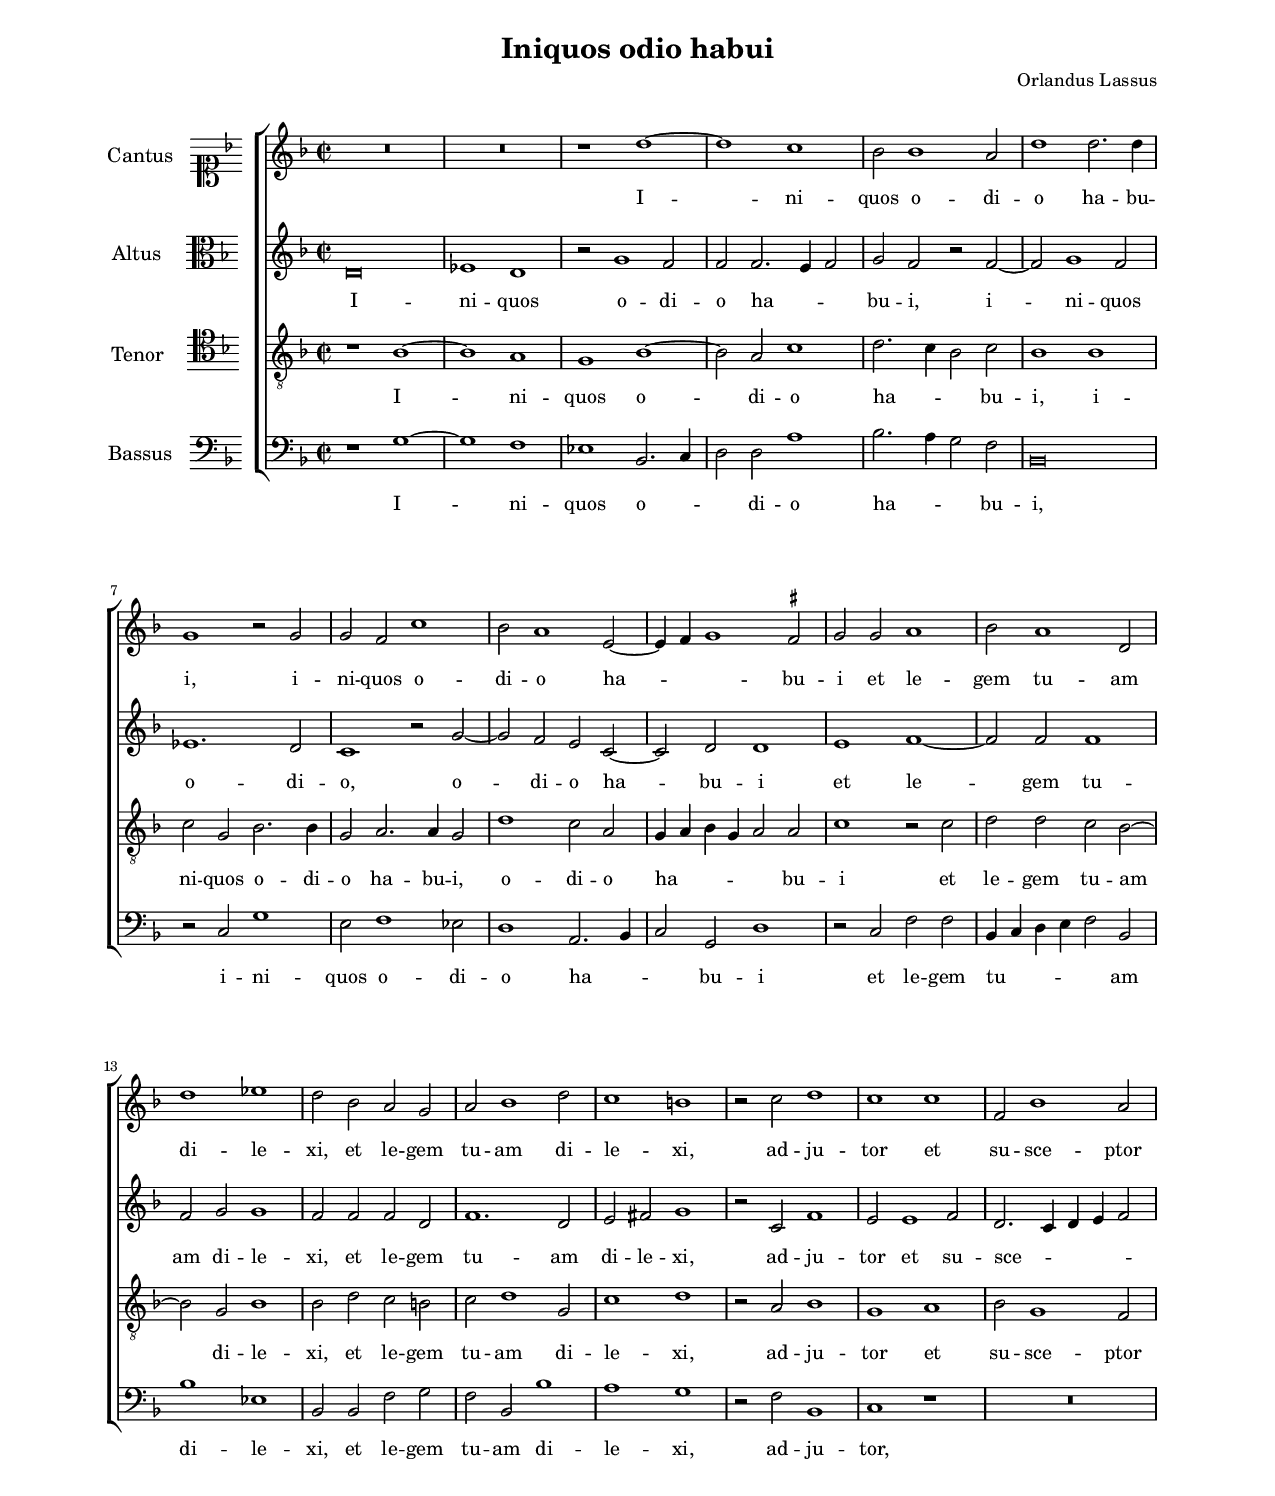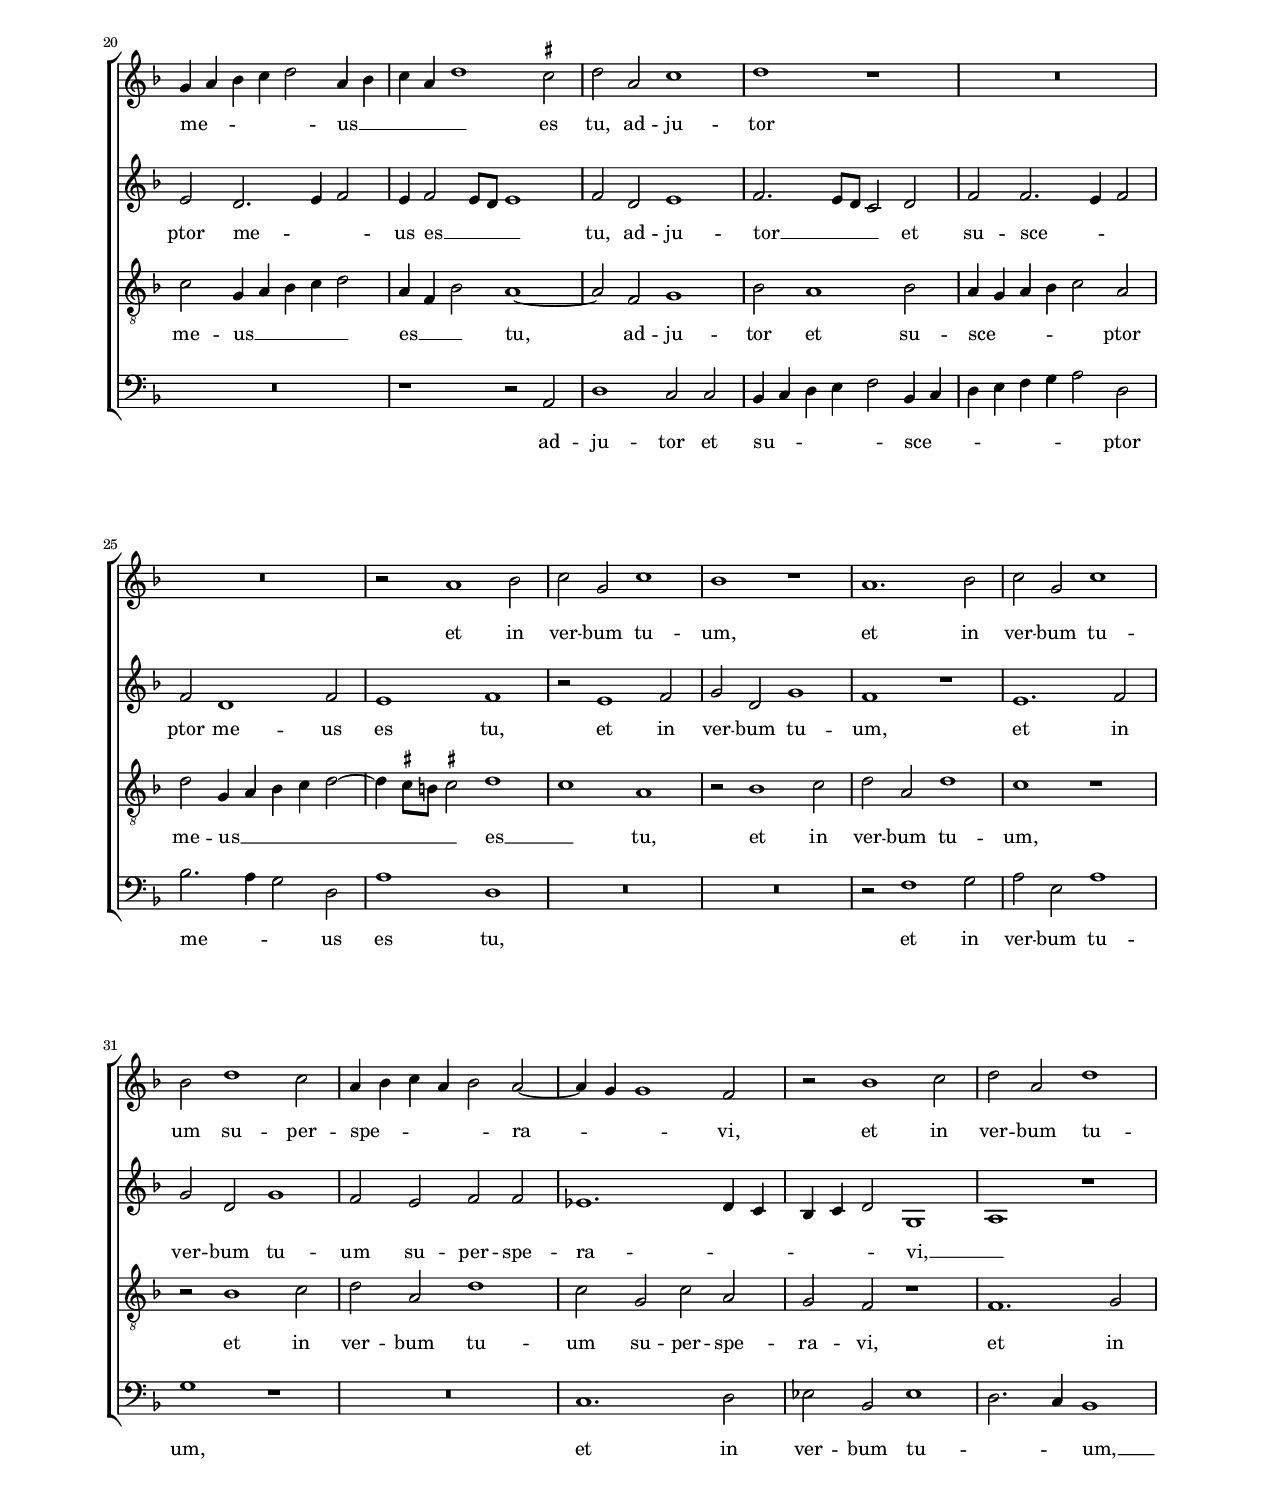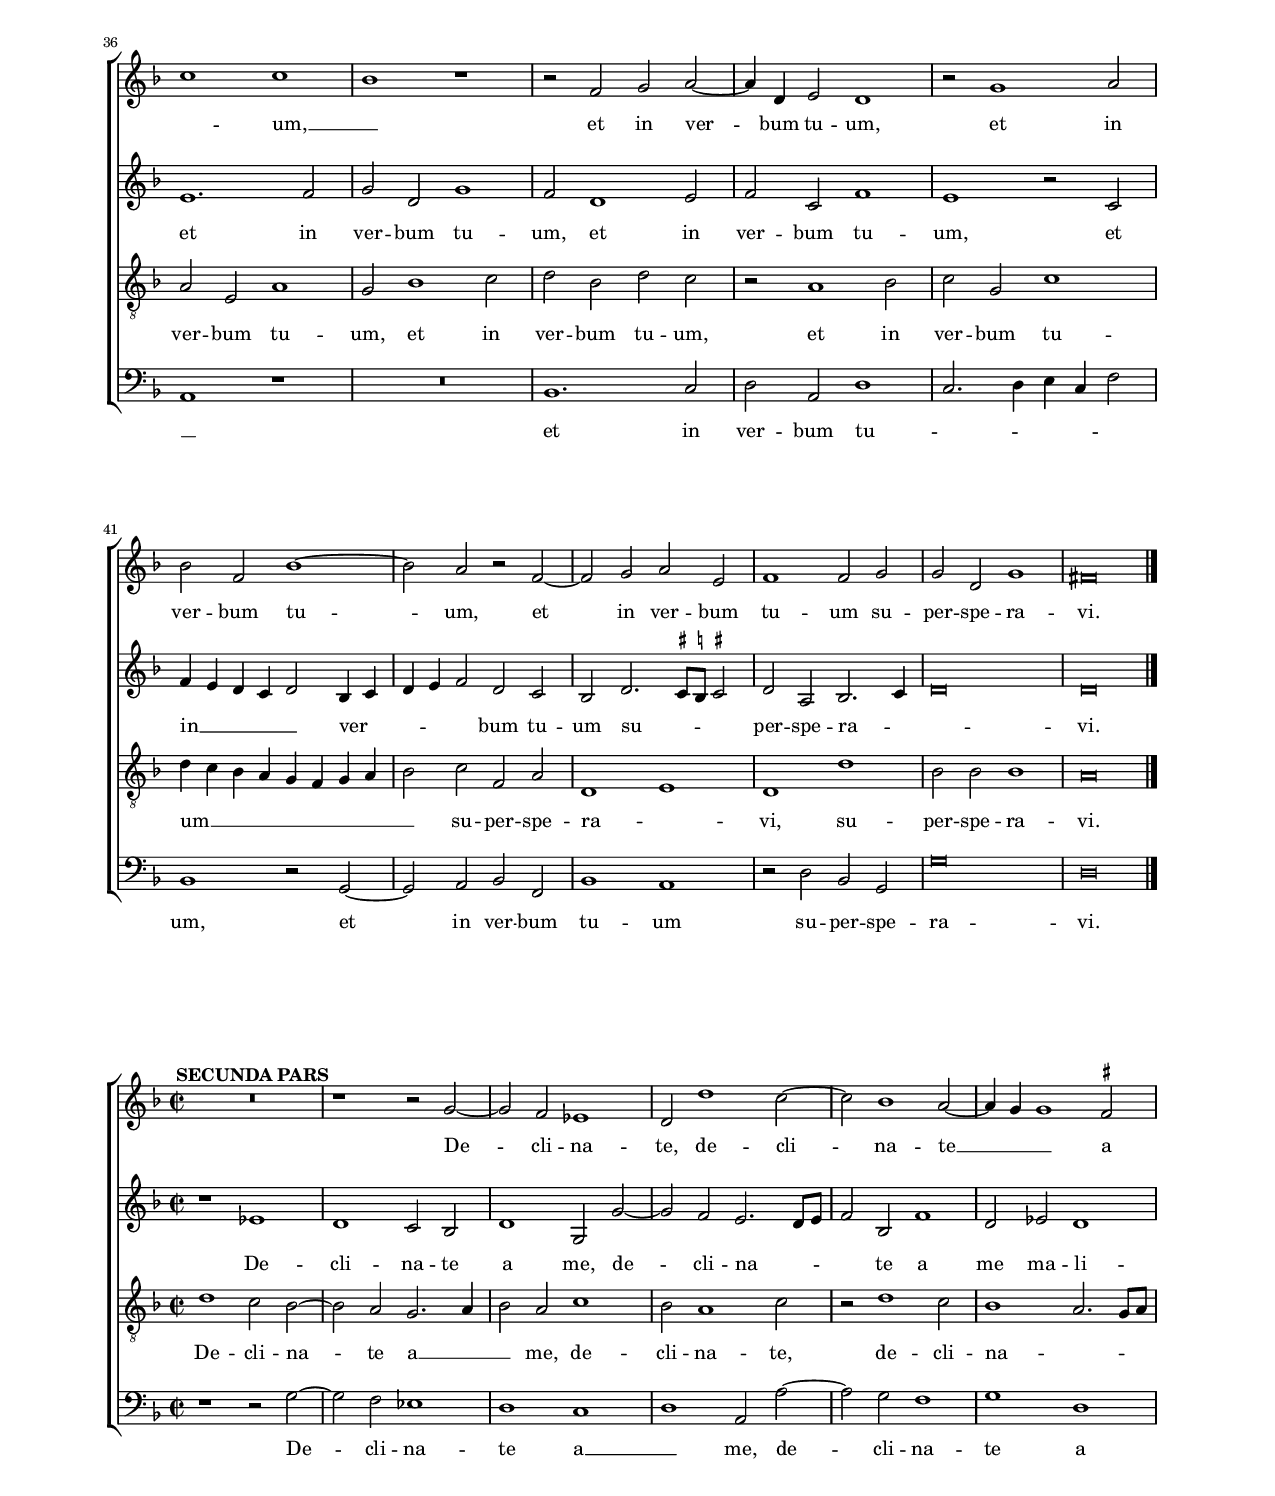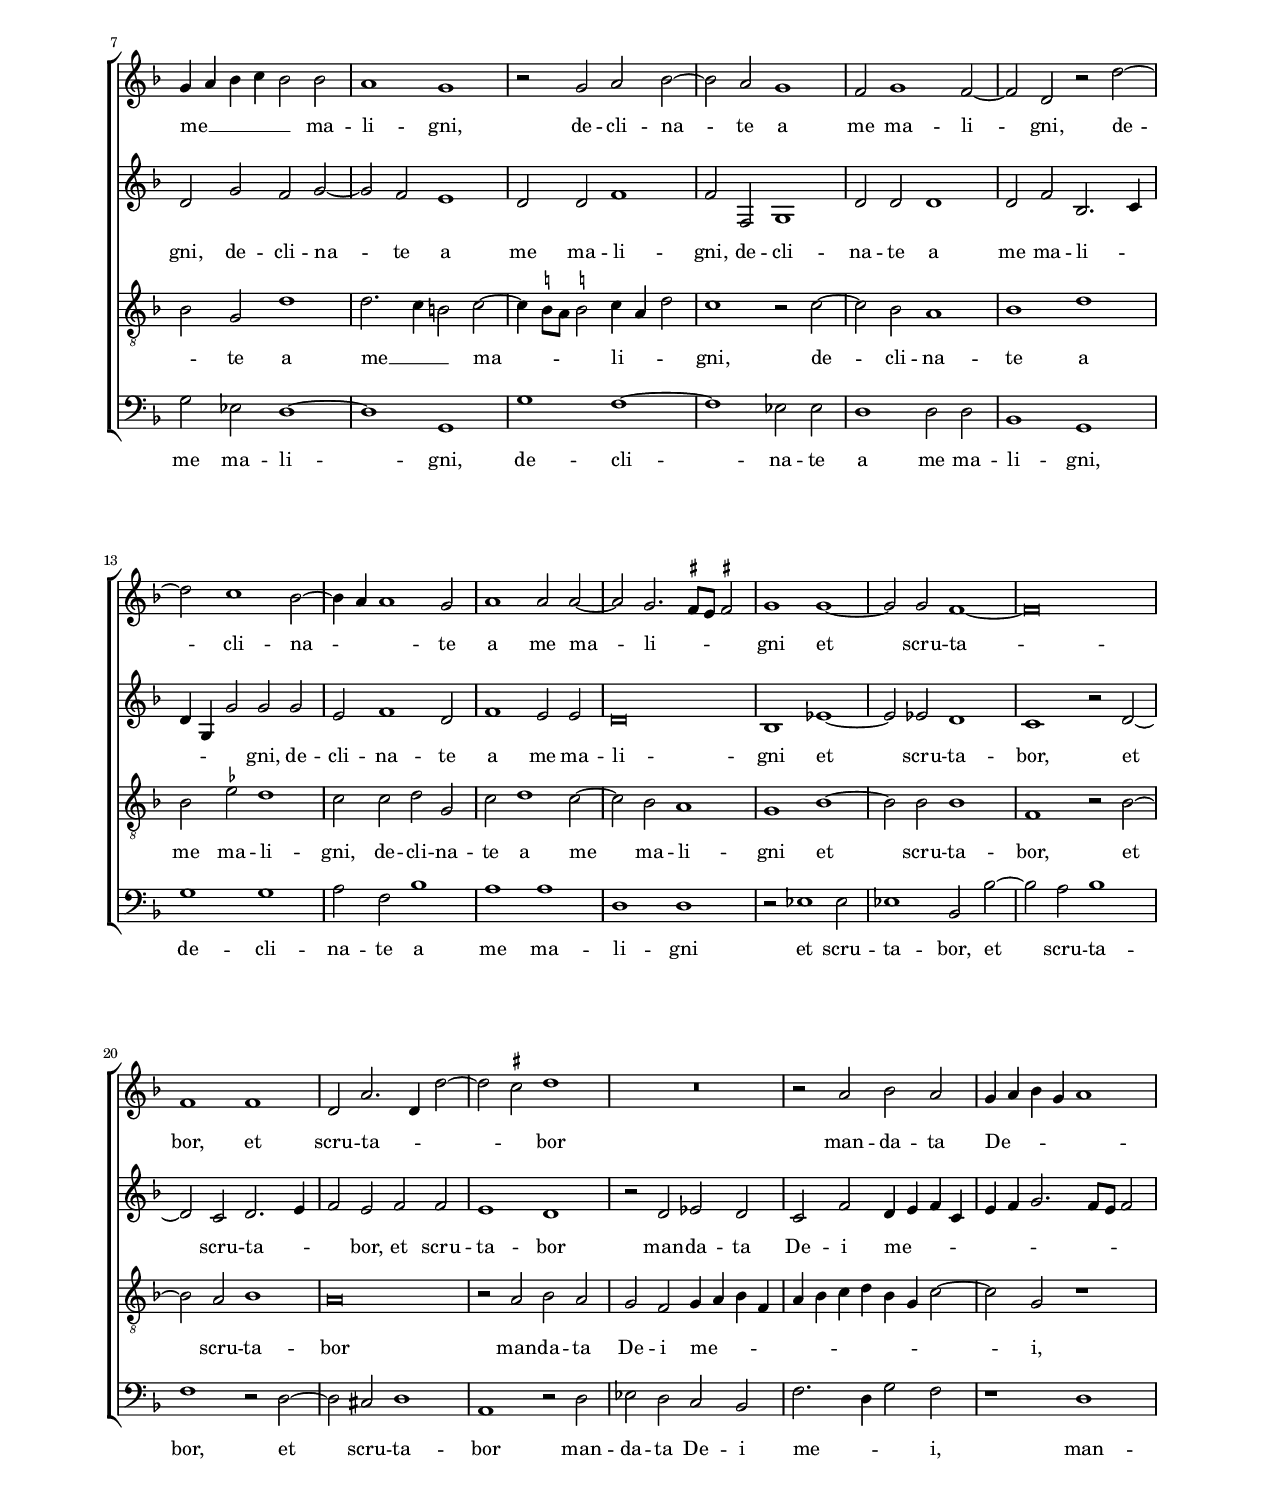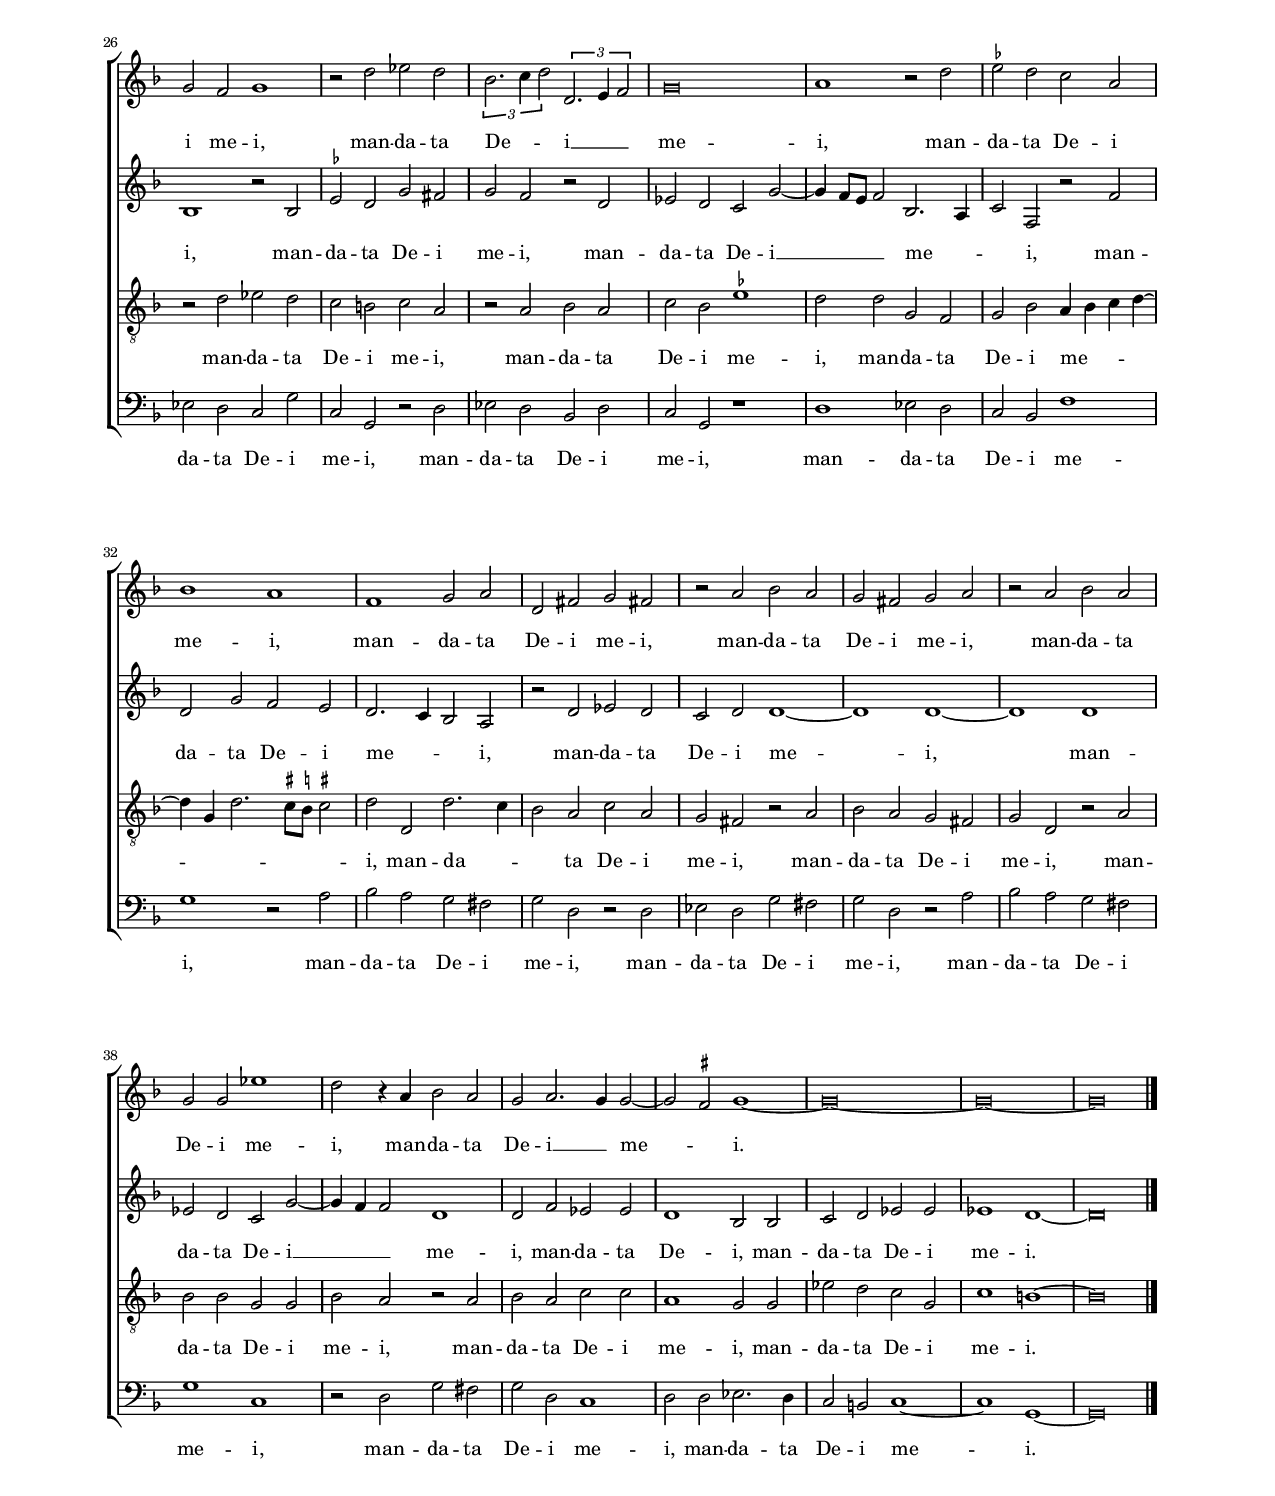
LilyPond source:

\header
{
  title="Iniquos odio habui"
  composer="Orlandus Lassus"
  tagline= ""
}

\version "2.18.2"
\include "deutsch.ly"
#(set-global-staff-size 15.5)
#(set-default-paper-size "letter")
#(ly:set-option 'point-and-click #f)


	ficta = { \once \set suggestAccidentals = ##t }
	
	forget = #(define-music-function (parser location music) (ly:music?) #{
		\accidentalStyle forget
		$music
		\accidentalStyle default
		#})

	m = \melisma
	me = \melismaEnd
%	\mark \markup { \override #'(style . baroque) { \note  #"breve" #1 = \note #"breve." #1 } }


\paper
	{
	top-margin = 1.8 \cm
	bottom-margin = 1.8 \cm
	left-margin = 2 \cm
	right-margin = 2 \cm
	ragged-bottom = ##f
	ragged-last-bottom = ##t
	print-page-number = ##f
	score-system-spacing = #'((basic-distance . 20) (minimum-distance . 14) (padding . 8) (strechability . 50))
	system-system-spacing = #'((basic-distance . 20) (minimum-distance . 14) (padding . 8) (strechability . 50))
	scoreTitleMarkup = \markup { \fill-line  { \null \fontsize #2 \bold \fromproperty #'header:piece \fromproperty #'header:opus } }
	systems-per-page = 3
%	min-systems-per-page = 3
	}

global = {
	\key f \major
	\time 2/2 \set Score.measureLength = #(ly:make-moment 2/1)
	\skip 1*92 \bar "|."
	}
	

incipitcantus = \markup { \score {
	{
	\set Staff.instrumentName = \markup { \fontsize #1 "Cantus" }
	\key f \major
	\clef soprano
	s4 \bar ""
	}
	\layout  {
	raggedright = ##t
	indent = 1.6 \cm
	line-width = 2.2\cm
	\context { \Staff \remove Time_signature_engraver }
	\override Staff.Clef.Y-extent = #'(0 . 0)
	}} \hspace #1 }
      
      
incipitaltus = \markup { \score {
	{
	\set Staff.instrumentName = \markup { \fontsize #1 "Altus" }
	\key f \major
	\clef alto
	s4 \bar ""
	}
	\layout  {
	raggedright = ##t
	indent = 1.6 \cm
	line-width = 2.2\cm
	\context { \Staff \remove Time_signature_engraver }
	\override Staff.Clef.Y-extent = #'(0 . 0)
	}} \hspace #1 }


incipittenor = \markup { \score {
	{
	\set Staff.instrumentName = \markup { \fontsize #1 "Tenor" }
	\key f \major
	\clef tenor
	s4 \bar ""
	}
	\layout  {
	raggedright = ##t
	indent = 1.6 \cm
	line-width = 2.2\cm
	\context { \Staff \remove Time_signature_engraver }
	\override Staff.Clef.Y-extent = #'(0 . 0)
	}} \hspace #1 }
      
      
incipitbassus = \markup { \score {
	{
	\set Staff.instrumentName = \markup { \fontsize #1 "Bassus" }
	\key f \major
	\clef bass
	s4 \bar ""
	}
	\layout  {
	raggedright = ##t
	indent = 1.6 \cm
	line-width = 2.2\cm
	\context { \Staff \remove Time_signature_engraver }
	\override Staff.Clef.Y-extent = #'(0 . 0)
	}} \hspace #1 }


cantus =  \relative c''
	{
	R\breve
	R\breve
	r1 d~
	d1 c
%5
	b2 b1 a2 |
	d1 d2. d4
	g,1 r2 g
	g2 f c'1
	b2 a1 e2~
%10
	e4 f g1 \ficta fis2 |
	g2 g a1
	b2 a1 d,2
	d'1 es
	d2 b a g
%15
	a2 b1 d2 |
	c1 h
	r2 c d1
	c1 c
	f,2 b1 a2
%20
	g4 a b c d2 a4 b |
	c4 a d1 \ficta cis2
	d2 a c1
	d1 r
	R\breve
%25
	R\breve |
	r2 a1 b2
	c2 g c1
	b1 r
	a1. b2
%30
	c2 g c1 |
	b2 d1 c2
	a4 b c a b2 a~
	a4 g g1 f2
	r2 b1 c2
%35
	d2 a d1 |
	c1 c
	b1 r
	r2 f g a~
	a4 d, e2 d1
%40
	r2 g1 a2 |
	b2 f b1~
	b2 a r f~
	f2 g a e
	f1 f2 g
%45
	g2 d g1 |
	fis\breve |
	}


altus =  \relative c'
        {
	d\breve
	es1 d
	r2 g1 f2
	f2 f2. e4 f2
%5
	g2 f r f~ |
	f2 g1 f2
	es1. d2
	c1 r2 g'~
	g2 f e c~
%10
	c2 d d1 |
	e1 f~
	f2 f f1
	f2 g g1
	f2 f f d
%15
	f1. d2 |
	e2 fis g1
	r2 c, f1
	e2 e1 f2
	d2. c4 d e f2
%20
	e2 d2. e4 f2 |
	e4 f2 e8 d e1
	f2 d e1
	f2. e8 d c2 d
	f2 f2. e4 f2
%25
	f2 d1 f2 |
	e1 f
	r2 e1 f2
	g2 d g1
	f1 r
%30
	e1. f2 |
	g2 d g1
	f2 e f f
	es1. d4 c
	b4 c d2 g,1
%35
	a1 r |
	e'1. f2
	g2 d g1
	f2 d1 e2
	f2 c f1
%40
	e1 r2 c |
	f4 e d c d2 b4 c
	d4 e f2 d c
	b2 d2. \ficta cis8 \ficta h \ficta cis!2
	d2 a b2. c4
%45
	d\breve |
	d\breve |
	}


tenor =  \relative c'
	{
	r1 b~
	b1 a
	g1 b~
	b2 a c1
%5
	d2. c4 b2 c |
	b1 b
	c2 g b2. b4
	g2 a2. a4 g2
	d'1 c2 a
%10
	g4 a b g a2 a |
	c1 r2 c
	d2 d c b~
	b2 g b1
	b2 d c h
%15
	c2 d1 g,2 |
	c1 d
	r2 a b1
	g1 a
	b2 g1 f2
%20
	c'2 g4 a b c d2 |
	a4 f b2 a1~
	a2 f g1
	b2 a1 b2
	a4 g a b c2 a
%25
	d2 g,4 a b c d2~ |
	d4 \ficta cis8 h \ficta cis!2 d1
	c1 a
	r2 b1 c2
	d2 a d1
%30
	c1 r |
	r2 b1 c2
	d2 a d1
	c2 g c a
	g2 f r1
%35
	f1. g2 |
	a2 e a1
	g2 b1 c2
	d2 b d c
	r2 a1 b2
%40
	c2 g c1 |
	d4 c b a g f g a
	b2 c f, a
	d,1 e
	d1 d'
%45
	b2 b b1 |
	a\breve |
	}


bassus  =  \relative c
	{
	r1 g'~
	g1 f
	es1 b2. c4
	d2 d a'1
%5
	b2. a4 g2 f |
	b,\breve
	r2 c g'1
	e2 f1 es2
	d1 a2. b4
%10
	c2 g d'1 |
	r2 c f f
	b,4 c d e f2 b,
	b'1 es,
	b2 b f' g
%15
	f2 b, b'1 |
	a1 g
	r2 f b,1
	c1 r
	R\breve
%20
	R\breve |
	r1 r2 a
	d1 c2 c
	b4 c d e f2 b,4 c
	d4 e f g a2 d,
%25
	b'2. a4 g2 d |
	a'1 d,
	R\breve
	R\breve
	r2 f1 g2
%30
	a2 e a1 |
	g1 r
	R\breve
	c,1. d2
	es2 b \ficta es1
%35
	d2. c4 b1 |
	a1 r
	R\breve
	b1. c2
	d2 a d1
%40
	c2. d4 e c f2 |
	b,1 r2 g~
	g2 a b f
	b1 a
	r2 d b g
%45
	g'\breve |
	d\breve |
	}


lyricscantus = \lyricmode {
	I -- ni -- quos o -- di -- o ha -- bu -- i,
	i -- ni -- quos o -- di -- o ha -- _ _ bu -- i
	et le -- gem tu -- am di -- le -- xi,
	et le -- gem tu -- am di -- le -- xi,
	ad -- ju -- tor et su -- sce -- ptor me -- _ _ _ _ us __ _ _ _ _ es tu,
	ad -- ju -- tor
	et in ver -- bum tu -- um,
	et in ver -- bum tu -- um su -- per -- spe -- _ _ _ _ ra -- _ _ vi,
	et in ver -- bum tu -- _ um, __ _
	et in ver -- bum tu -- um,
	et in ver -- bum tu -- um,
	et in ver -- bum tu -- um su -- per -- spe -- ra -- vi.
	}


lyricsaltus = \lyricmode {
	I -- ni -- quos o -- di -- o ha -- _ _ bu -- i,
	i -- ni -- quos o -- di -- o,
	o -- di -- o ha -- bu -- i
	et le -- gem tu -- am di -- le -- xi,
	et le -- gem tu -- am di -- le -- xi,
	ad -- ju -- tor et su -- sce -- _ _ _ _ ptor me -- _ _ us es __ _ _ _ tu,
	ad -- ju -- tor __ _ _ _ et su -- sce -- _ _ ptor me -- us es tu,
	et in ver -- bum tu -- um,
	et in ver -- bum tu -- um su -- per -- spe -- ra -- _ _ _ _ _ vi, __ _
	et in ver -- bum tu -- um,
	et in ver -- bum tu -- um,
	et in __ _ _ _ _ ver -- _ _ _ _ bum tu -- um su -- _ _ _ per -- spe -- ra -- _ _ vi.
	}


lyricstenor = \lyricmode {
	I -- ni -- quos o -- di -- o ha -- _ _ bu -- i,
	i -- ni -- quos o -- di -- o ha -- bu -- i,
	o -- di -- o ha -- _ _ _ _ bu -- i
	et le -- gem tu -- am di -- le -- xi,
	et le -- gem tu -- am di -- le -- xi,
	ad -- ju -- tor et su -- sce -- ptor me -- us __ _ _ _ _ es __ _ _ tu,
	ad -- ju -- tor et su -- sce -- _ _ _ _ ptor me -- us __ _ _ _ _ _ _ _ es __ _ tu,
	et in ver -- bum tu -- um,
	et in ver -- bum tu -- um su -- per -- spe -- ra -- vi,
	et in ver -- bum tu -- um,
	et in ver -- bum tu -- um,
	et in ver -- bum tu -- um __ _ _ _ _ _ _ _ _ su -- per -- spe -- ra -- _ vi,
	su --  per -- spe -- ra -- vi.
	}


lyricsbassus = \lyricmode {
	I -- ni -- quos o -- _ _ di -- o ha -- _ _ bu -- i,
	i -- ni -- quos o -- di -- o ha -- _ _ bu -- i
	et le -- gem tu -- _ _ _ _ am di -- le -- xi,
	et le -- gem tu -- am di -- le -- xi,
	ad -- ju -- tor,
	ad -- ju -- tor et su -- _ _ _ _ sce -- _ _ _ _ _ _ ptor me -- _ _ us es tu,
	et in ver -- bum tu -- um,
	et in ver -- bum tu -- _ _ um, __ _
	et in ver -- bum tu -- _ _ _ _ _ um,
	et in ver -- bum tu -- um su -- per -- spe -- ra -- vi.
	}


\score
{  
  % \transpose {
	\new ChoirStaff \with { \override StaffGrouper.staff-staff-spacing.basic-distance = #12 }
	<<


	\new Staff << \global
	\new Voice="v1" {
		\set Staff.instrumentName=\incipitcantus
		\set Staff.midiInstrument = "reed organ"
		\clef violin
		\cantus }
	\new Lyrics \lyricsto "v1" {\lyricscantus }
	>>


	\new Staff << \global
	\new Voice="v2" {
		\set Staff.instrumentName=\incipitaltus
		\set Staff.midiInstrument = "reed organ"
		\clef violin 
		\altus}
	\new Lyrics \lyricsto "v2" {\lyricsaltus }
	>>


	\new Staff << \global
	\new Voice="v3" {
		\set Staff.instrumentName=\incipittenor
		\set Staff.midiInstrument = "reed organ"
		\clef "G_8"
		\tenor }
	\new Lyrics \lyricsto "v3" {\lyricstenor }
	>>


	\new Staff << \global
	\new Voice="v4" {
		\set Staff.instrumentName=\incipitbassus
		\set Staff.midiInstrument = "reed organ"
		\clef "bass" 
		\bassus }
	\new Lyrics \lyricsto "v4" {\lyricsbassus}
	>>

	>>
	% } % transpose

	\layout
	{
	indent = 2.5 \cm
	\context { \Lyrics \override VerticalAxisGroup.nonstaff-relatedstaff-spacing.padding = #2 }
%	\context { \Lyrics \override LyricText.font-size = #1 }
	\context { \Staff \override TimeSignature.break-visibility = #end-of-line-invisible }
%	\context { \Staff \override InstrumentName.X-offset = #'-25 }
%	\context { \Voice \override Slur.transparent = ##t }
%	\context { \Voice \override AccidentalSuggestion.avoid-slur = #'ignore }
%	\context { \Voice \override AccidentalSuggestion.outside-staff-priority = ##f }
	\context { \Score \override BarNumber.padding = #2 }
	\context { \Voice \override NoteHead.style = #'baroque }
	}

\midi
	{
    	\tempo 2 = 90
	}

}

%%%%%%%%%%%%%%%%%%%%  PARS SECUNDA


global = {
	\key f \major
	\time 2/2 \set Score.measureLength = #(ly:make-moment 2/1)
	\skip 1*88 \bar "|."
	}


cantus =  \relative c''
	{
	R\breve^\markup { \left-align \bold "SECUNDA PARS" }
	r1 r2 g~
	g2 f es1
	d2 d'1 c2~
%5
	c2 b1 a2~ |
	a4 g g1 \ficta fis2
	g4 a b c b2 b
	a1 g
	r2 g a b~
%10
	b2 a g1 |
	f2 g1 f2~
	f2 d r d'~
	d2 c1 b2~
	b4 a a1 g2
%15
	a1 a2 a~ |
	a2 g2. \ficta fis8 e \ficta fis!2
	g1 g~
	g2 g f1~
	f\breve
%20
	f1 f |
	d2 a'2. d,4 d'2~
	d2 \ficta cis d1
	R\breve
	r2 a b a
%25
	g4 a b g a1 |
	g2 f g1
	r2 d' es d
	\tuplet 3/2 { b2. c4 d2 } \tuplet 3/2 { d,2. e4 f2 }
	g\breve
%30
	a1 r2 d |
	\ficta es2 d c a
	b1 a
	f1 g2 a
	d,2 fis g fis!
%35
	r2 a b a |
	g2 fis g a
	r2 a b a
	g2 g es'1
	d2 r4 a b2 a
%40
	g2 a2. g4 g2~ |
	g2 \ficta fis g1~
	g\breve~
	g\breve~
	g\breve |
	}


altus =  \relative c'
        {
	r1 es
	d1 c2 b
	d1 g,2 g'~
	g2 f e2. d8 e
%5
	f2 b, f'1 |
	d2 es d1
	d2 g f g~
	g2 f e1
	d2 d f1
%10
	f2 f, g1 |
	d'2 d d1
	d2 f b,2. c4
	d4 g, g'2 g g
	e2 f1 d2
%15
	f1 e2 e |
	d\breve
	b1 es~
	es2 es d1
	c1 r2 d~
%20
	d2 c d2. e4 |
	f2 e f f
	e1 d
	r2 d es d
	c2 f d4 e f c
%25
	e4 f g2. f8 e f2 |
	b,1 r2 b
	\ficta es2 d g fis
	g2 f r d |
	es2 d c g'~
%30
	g4 f8 e f2 b,2. a4 |
	c2 f, r f'
	d2 g f e
	d2. c4 b2 a
	r2 d es d
%35
	c2 d d1~ |
	d1 d~
	d1 d
	es2 d c g'~
	g4 f f2 d1
%40
	d2 f es es |
	d1 b2 b
	c2 d es es
	es1 d~
	d\breve |
	}


tenor =  \relative c'
	{
	d1 c2 b~
	b2 a g2. a4
	b2 a c1
	b2 a1 c2
%5
	r2 d1 c2 |
	b1 a2. g8 a
	b2 g d'1
	d2. c4 h2 c~
	c4 \stemDown \ficta h8 a \stemNeutral \ficta h!2 c4 a d2
%10
	c1 r2 c~ |
	c2 b a1
	b1 d
	b2 \ficta es d1
	c2 c d g,
%15
	c2 d1 c2~ |
	c2 b a1
	g1 b~
	b2 b b1
	f1 r2 b~
%20
	b2 a b1 |
	a\breve
	r2 a b a
	g2 f g4 a b f
	a4 b c d b g c2~
%25
	c2 g r1 |
	r2 d' es d
	c2 h c a
	r2 a b a
	c2 b \ficta es1
%30
	d2 d g, f |
	g2 b a4 b c d~
	d4 g, d'2. \ficta cis8 \ficta h \ficta cis!2
	d2 d, d'2. c4
	b2 a c a
%35
	g2 fis r a |
	b2 a g fis
	g2 d r a'
	b2 b g g
	b2 a r a
%40
	b2 a c c |
	a1 g2 g
	es'2 d c g
	c1 h~
	h\breve |
	}


bassus  =  \relative c
	{
	r1 r2 g'~
	g2 f es1
	d1 c
	d1 a2 a'~
%5
	a2 g f1 |
	g1 d
	g2 es d1~
	d1 g,
	g'1 f~
%10
	f1 es2 es |
	d1 d2 d
	b1 g
	g'1 g
	a2 f b1
%15
	a1 a |
	d,1 d
	r2 es1 es2
	es1 b2 b'~
	b2 a b1
%20
	f1 r2 d~ |
	d2 cis d1
	a1 r2 d
	es2 d c b
	f'2. d4 g2 f
%25
	r1 d |
	es2 d c g'
	c,2 g r d'
	es2 d b d
	c2 g r1
%30
	d'1 es2 d |
	c2 b f'1
	g1 r2 a
	b2 a g fis
	g2 d r d
%35
	es2 d g fis |
	g2 d r a'
	b2 a g fis
	g1 c,
	r2 d g fis
%40
	g2 d c1 |
	d2 d es2. d4
	c2 h c1~
	c1 g~
	g\breve |
	}


lyricscantus = \lyricmode {
	De -- cli -- na -- te,
	de -- cli -- na -- te __ _ _ a me __ _ _ _ _ ma -- li -- gni,
	de -- cli -- na -- te a me ma -- li -- gni,
	de -- cli -- na -- _ _ te a me ma -- li -- _ _ _ gni
	et scru -- ta -- bor,
	et scru -- ta -- _ _ _ bor
	man -- da -- ta De -- _ _ _ _ i me -- i,
	man -- da -- ta De -- _ _ i __ _ _ me -- i,
	man -- da -- ta De -- i me -- i,
	man -- da -- ta De -- i me -- i,
	man -- da -- ta De -- i me -- i,
	man -- da -- ta De -- i me -- i,
	man -- da -- ta De -- i __ _ me -- _ i.
	}


lyricsaltus = \lyricmode {
	De -- cli -- na -- te a me,
	de -- cli -- na -- _ _ _ te a me ma -- li -- gni,
	de -- cli -- na -- te a me ma -- li -- gni,
	de -- cli -- na -- te a me ma -- li -- _ _ _ _ gni,
	de -- cli -- na -- te a me ma -- li -- gni
	et scru -- ta -- bor,
	et scru -- ta -- _ _ bor,
	et scru -- ta -- bor man -- da -- ta De -- i me -- _ _ _ _ _ _ _ _ _ i,
	man -- da -- ta De -- i me -- i,
	man -- da -- ta De -- i __ _ _ _ me -- _ _ i,
	man -- da -- ta De -- i me -- _ _ i,
	man -- da -- ta De -- i me -- i,
	man -- da -- ta De -- i __ _ _ me -- i,
	man -- da -- ta De -- i,
	man -- da -- ta De -- i me -- i.
	}


lyricstenor = \lyricmode {
	De -- cli -- na -- te a __ _ _ me,
	de -- cli -- na -- te,
	de -- cli -- na -- _ _ _ _ te a me __ _ _ ma -- _ _ _ li -- _ _ gni,
	de -- cli -- na -- te a me ma -- li -- gni,
	de -- cli -- na -- te a me ma -- li -- gni
	et scru -- ta -- bor,
	et scru -- ta -- bor man -- da -- ta De -- i me -- _ _ _ _ _ _ _ _ _ _ i,
	man -- da -- ta De -- i me -- i,
	man -- da -- ta De -- i me -- i,
	man -- da -- ta De -- i me -- _ _ _ _ _ _ _ _ i,
	man -- da -- _ _ ta De -- i me -- i,
	man -- da -- ta De -- i me -- i,
	man -- da -- ta De -- i me -- i,
	man -- da -- ta De -- i me -- i,
	man -- da -- ta De -- i me -- i.
	}


lyricsbassus = \lyricmode {
	De -- cli -- na -- te a __ _ me,
	de -- cli -- na -- te a me ma -- li -- gni,
	de -- cli -- na -- te a me ma -- li -- gni,
	de -- cli -- na -- te a me ma -- li -- gni
	et scru -- ta -- bor,
	et scru -- ta -- bor,
	et scru -- ta -- bor man -- da -- ta De -- i me -- _ _ i,
	man -- da -- ta De -- i me -- i,
	man -- da -- ta De -- i me -- i,
	man -- da -- ta De -- i me -- i,
	man -- da -- ta De -- i me -- i,
	man -- da -- ta De -- i me -- i,
	man -- da -- ta De -- i me -- i,
	man -- da -- ta De -- i me -- i,
	man -- da -- ta De -- i me -- i.
	}


\score
{  
  % \transpose {
	\new ChoirStaff \with { \override StaffGrouper.staff-staff-spacing.basic-distance = #12 }
	<<

	\new Staff <<\global
	\new Voice="v1" {
	  %\set Staff.instrumentName="Cantus"
		\set Staff.midiInstrument = "reed organ"
		\clef violin
		\cantus }
	\new Lyrics \lyricsto "v1" {\lyricscantus }
	>>


	\new Staff << \global
	\new Voice="v2" {
	  %\set Staff.instrumentName="Altus"
		\set Staff.midiInstrument = "reed organ"
		\clef violin 
		\altus}
	\new Lyrics \lyricsto "v2" {\lyricsaltus }
	>>


	\new Staff <<\global
	\new Voice="v3" {
	  %\set Staff.instrumentName="Tenor"
		\set Staff.midiInstrument = "reed organ"
		\clef "G_8"
		\tenor }
	\new Lyrics \lyricsto "v3" {\lyricstenor }
	>>


	\new Staff <<\global
	\new Voice="v4" {
	  %\set Staff.instrumentName="Bassus"
		\set Staff.midiInstrument = "reed organ"
		\clef "bass" 
		\bassus }
	\new Lyrics \lyricsto "v4" {\lyricsbassus}
	>>

	>>
	% } % transpose
		
	\layout
	{
	indent = 0 \cm
	\context { \Lyrics \override VerticalAxisGroup.nonstaff-relatedstaff-spacing.padding = #2 }
%	\context { \Lyrics \override LyricText.font-size = #1 }
	\context { \Staff \override TimeSignature.break-visibility = #end-of-line-invisible }
%	\context { \Staff \override InstrumentName.X-offset = #'-25 }
%	\context { \Voice \override Slur.transparent = ##t }
%	\context { \Voice \override AccidentalSuggestion.avoid-slur = #'ignore }
%	\context { \Voice \override AccidentalSuggestion.outside-staff-priority = ##f }
	\context { \Score \override BarNumber.padding = #2 }
	\context { \Voice \override NoteHead.style = #'baroque }
	}
	
\midi
	{
    	\tempo 2 = 90
	}
	
}

% EOF